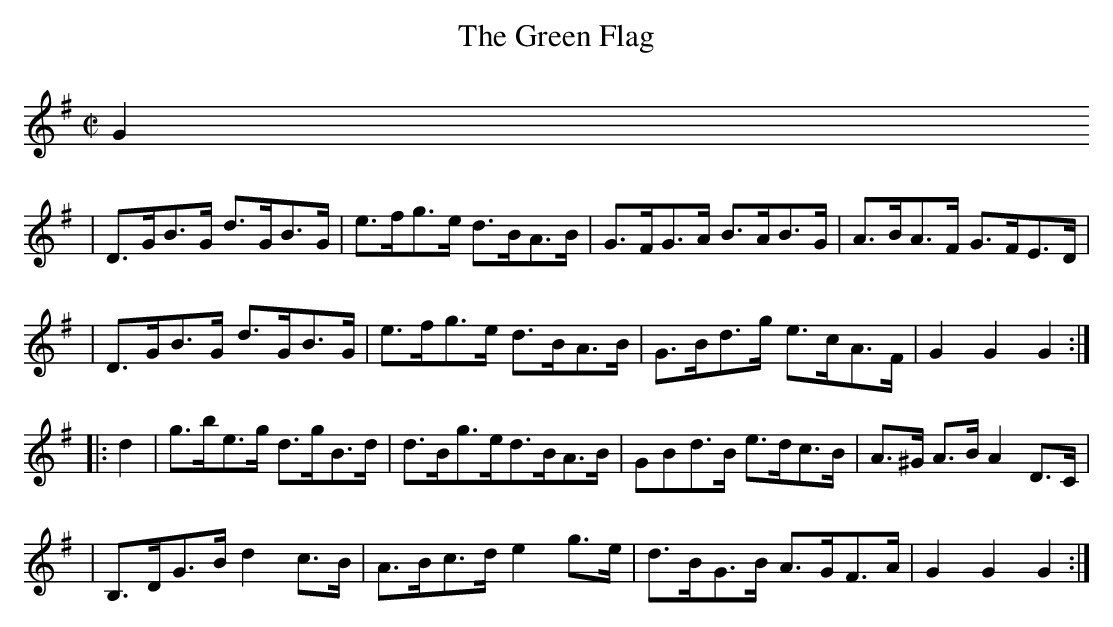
X:1
T: The Green Flag
M: C|
L: 1/8
K: G
G2
| D>GB>G d>GB>G | e>fg>e d>BA>B | G>FG>A B>AB>G | A>BA>F G>FE>D |
| D>GB>G d>GB>G | e>fg>e d>BA>B | G>Bd>g e>cA>F | G2 G2 G2 :|
|: d2
| g>be>g d>gB>d | d>Bg>ed>BA>B | GBd>B e>dc>B | A>^G A>B A2 D>C |
| B,>DG>B d2c>B | A>Bc>d e2g>e | d>BG>B A>GF>A | G2 G2 G2 :|
